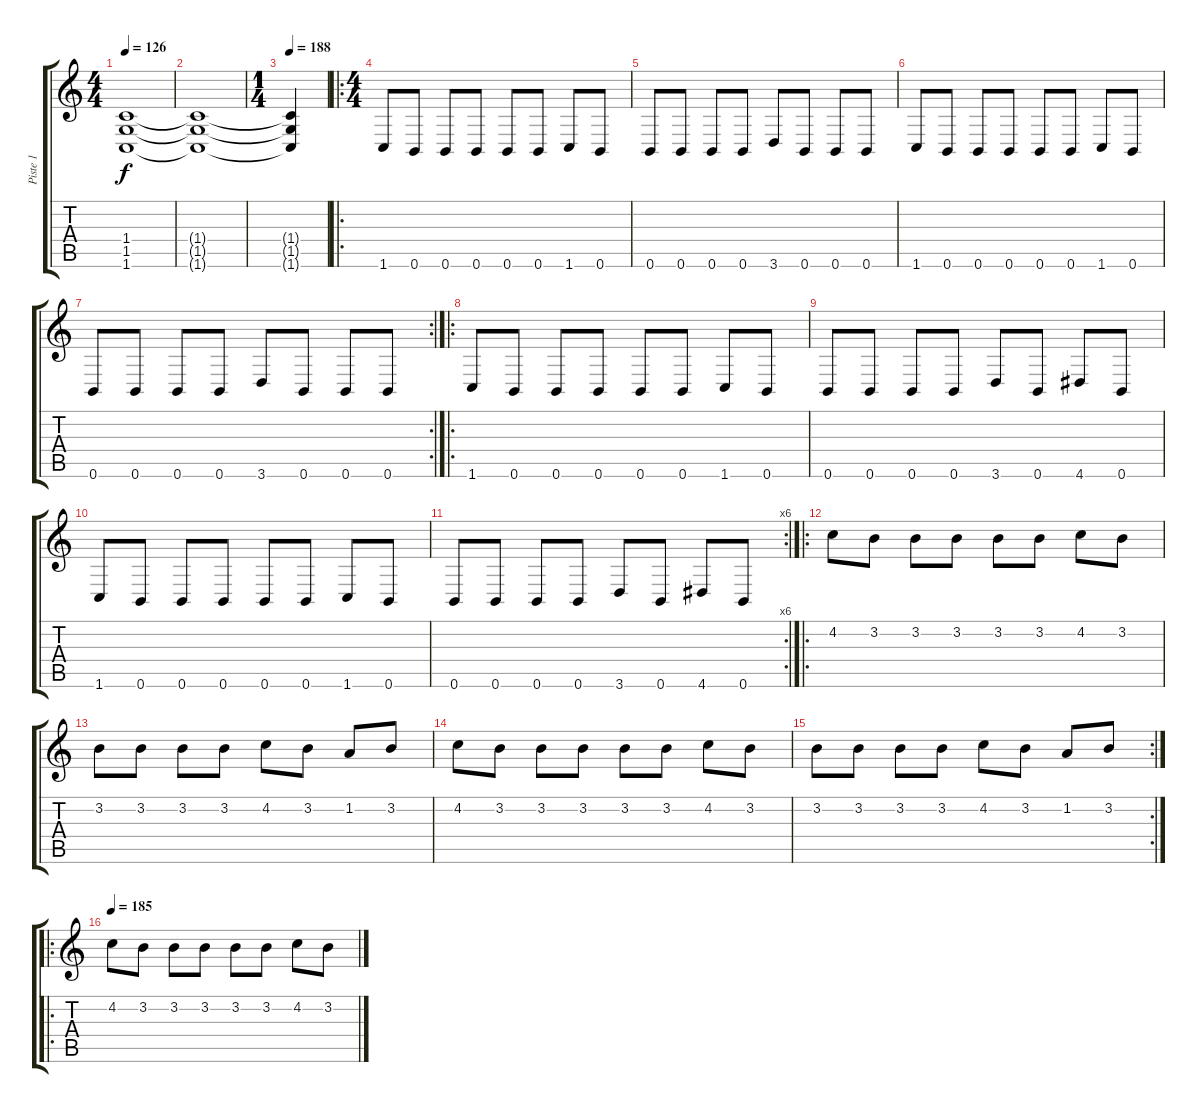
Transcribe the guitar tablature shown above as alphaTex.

\track ("Piste 1" "Piste 1") {instrument electricguitarclean}
\staff {score tabs}
\tuning (Db4 Ab3 E3 B2 Gb2 B1) {hide}
\ts (4 4)
\tempo 126
\clef g2
\ks c
(1.4{t} 1.5{t} 1.6{t}).1{dy f} |
(1.4{t} 1.5{t} 1.6{t}).1 |
\ts (1 4)
\tempo 188
(1.4{t} 1.5{t} 1.6{t}).4 |
\ro
\ts (4 4)
1.6.8{volume 13} 0.6.8 0.6.8 0.6.8 0.6.8 0.6.8 1.6.8 0.6.8 |
0.6.8 0.6.8 0.6.8 0.6.8 3.6.8 0.6.8 0.6.8 0.6.8 |
1.6.8 0.6.8 0.6.8 0.6.8 0.6.8 0.6.8 1.6.8 0.6.8 |
\rc 2
0.6.8 0.6.8 0.6.8 0.6.8 3.6.8 0.6.8 0.6.8 0.6.8 |
\ro
1.6.8 0.6.8 0.6.8 0.6.8 0.6.8 0.6.8 1.6.8 0.6.8 |
0.6.8 0.6.8 0.6.8 0.6.8 3.6.8 0.6.8 4.6.8 0.6.8 |
1.6.8 0.6.8 0.6.8 0.6.8 0.6.8 0.6.8 1.6.8 0.6.8 |
\rc 6
0.6.8 0.6.8 0.6.8 0.6.8 3.6.8 0.6.8 4.6.8 0.6.8 |
\ro
4.2.8 3.2.8 3.2.8 3.2.8 3.2.8 3.2.8 4.2.8 3.2.8 |
3.2.8 3.2.8 3.2.8 3.2.8 4.2.8 3.2.8 1.2.8 3.2.8 |
4.2.8 3.2.8 3.2.8 3.2.8 3.2.8 3.2.8 4.2.8 3.2.8 |
\rc 2
3.2.8 3.2.8 3.2.8 3.2.8 4.2.8 3.2.8 1.2.8 3.2.8 |
\ro
\tempo 185
4.2.8 3.2.8 3.2.8 3.2.8 3.2.8 3.2.8 4.2.8 3.2.8
